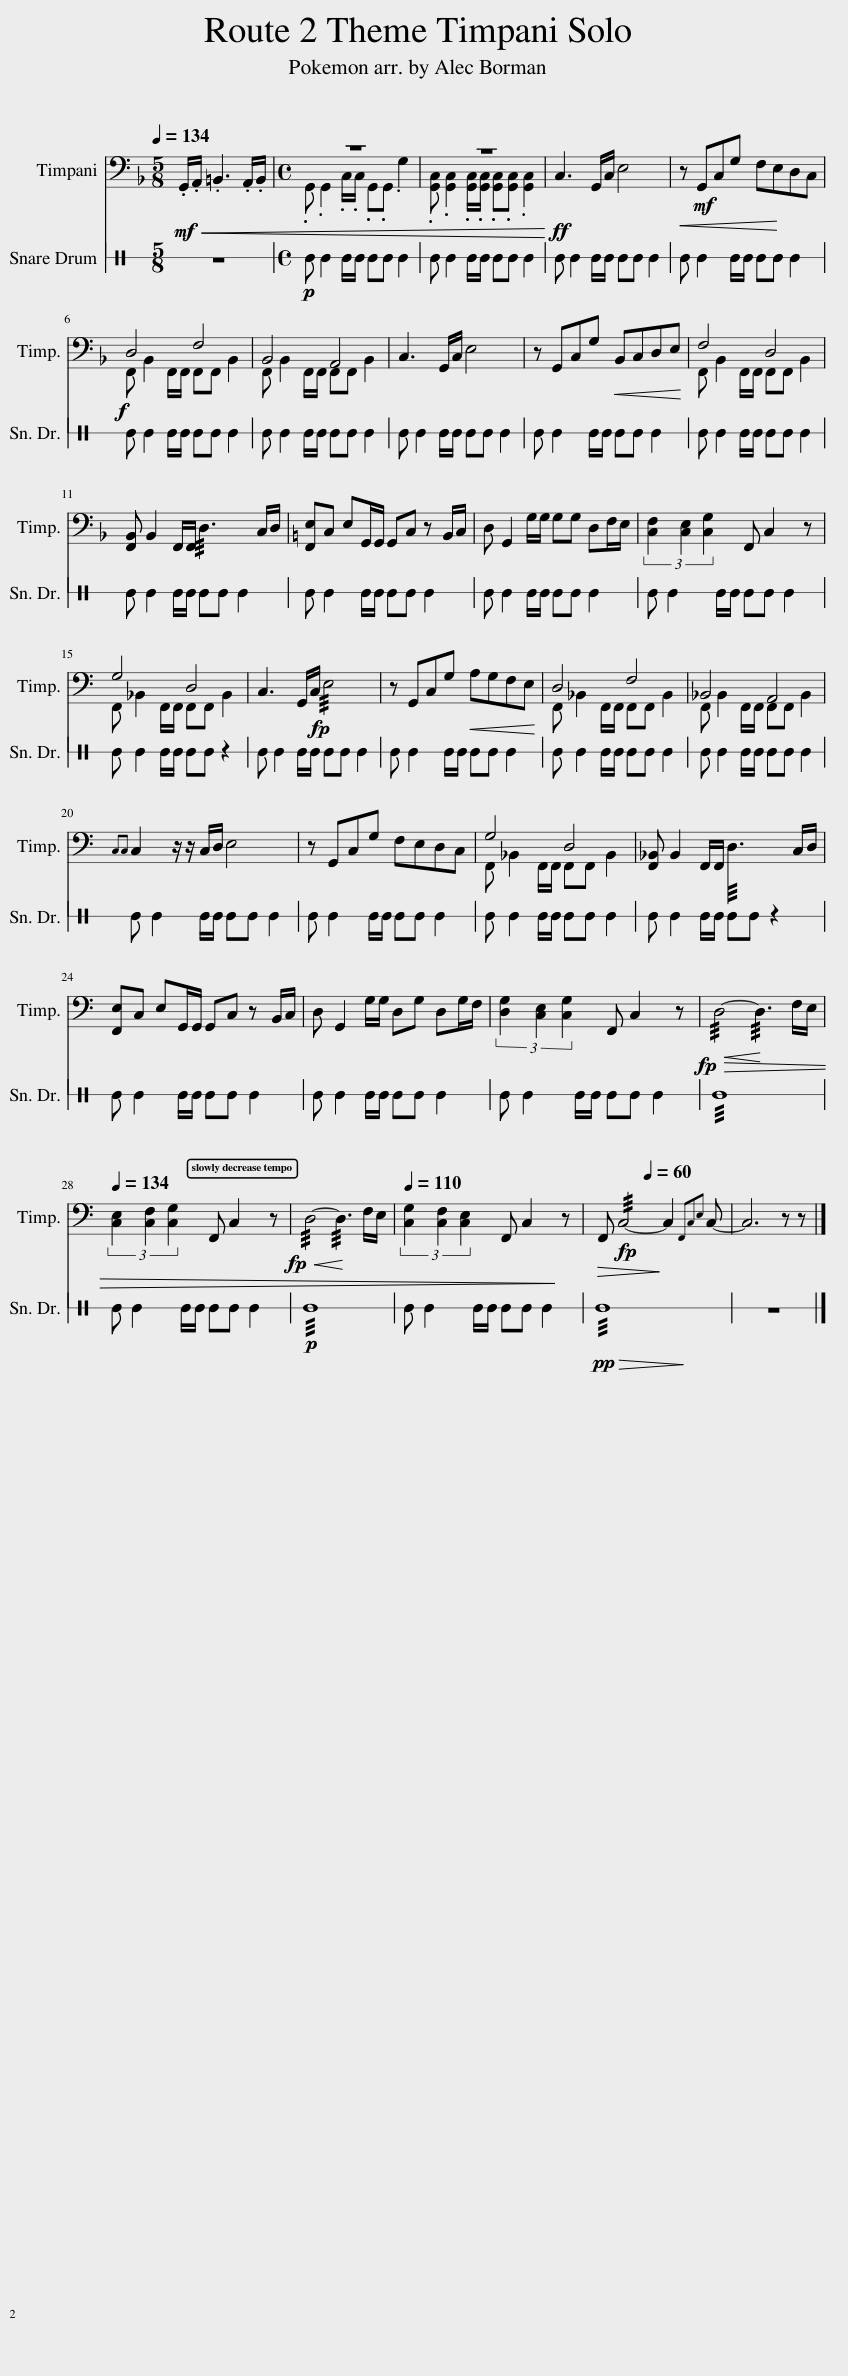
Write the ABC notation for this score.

X:1
%%score ( 1 2 ) 3
L:1/8
Q:1/4=134
M:5/8
I:linebreak $
K:F
V:1 bass
V:2 bass
V:3 perc stafflines=1
K:none
V:1
!mf!!<(! .G,,/.A,,/ .=B,,3 .A,,/.B,,/ |[M:4/4] z8 | z8!<)! |!ff! C,3 G,,/C,/ E,4 |!<(! z!mf! G,,C,G, F,E,D,C,!<)! |$ %5
!ff!!f! D,4 F,4 | B,,4 A,,4 | C,3 G,,/C,/ E,4 | z G,,C,G,!<(! B,,C,D,E,!<)! | F,4 D,4 |$ %10
 [F,,B,,] B,,2 F,,/F,,/ !///!D,3 C,/D,/ |[K:C] [F,,E,]C, E,G,,/G,,/ G,,C, z B,,/C,/ | D, G,,2 G,/G,/ G,G, D,F,/E,/ | (3[C,F,]2 [C,E,]2 [C,G,]2 F,, C,2 z |$ G,4 D,4 | %15
 C,3 G,,/C,/ !///!E,4 | z G,,C,G,!<(! A,G,F,E,!<)! | D,4 F,4 | _B,,4 A,,4 |${C,C,} C,2 z/ z/ C,/D,/ E,4 | %20
 z G,,C,G, F,E,D,C, | G,4 D,4 | [F,,_B,,] B,,2 F,,/F,,/ !///!D,3 C,/D,/ |$ [F,,E,]C, E,G,,/G,,/ G,,C, z B,,/C,/ | D, G,,2 G,/G,/ D,G, D,G,/F,/ | %25
 (3[D,G,]2 [C,E,]2 [C,G,]2 F,, C,2 z |!<(!!>(! !///!D,4-!<)! !///!D,3 F,/E,/ |$[Q:1/4=134] (3[C,E,]2 [C,F,]2 [C,G,]2 F,, C,2 z |!<(! !///!D,4-!<)! !///!D,3 F,/E,/ |[Q:1/4=110] (3[C,G,]2 [C,F,]2 [C,E,]2 F,, C,2!>)! z | %30
!>(! F,, !///!C,4- C,2[Q:1/4=60]{F,,C,E,} C,- | C,6!>)! z z |] %32
V:2
 x5 |[M:4/4] .G,, .G,,2 .C,/.C,/ .G,,.G,, .G,2 | .[G,,C,] .[G,,C,]2 .[G,,C,]/.[G,,C,]/ .[G,,C,].[G,,C,] .[G,,C,]2 | x8 | x8 |$ %5
 F,, B,,2 F,,/F,,/ F,,F,, B,,2 | F,, B,,2 F,,/F,,/ F,,F,, B,,2 | x8 | x8 | F,, B,,2 F,,/F,,/ F,,F,, B,,2 |$ %10
 x8 |[K:C] x8 | x8 | x8 |$ F,, _B,,2 F,,/F,,/ F,,F,, B,,2 | %15
 x8 | x8 | F,, _B,,2 F,,/F,,/ F,,F,, B,,2 | F,, _B,,2 F,,/F,,/ F,,F,, B,,2 |$ x8 | %20
 x8 | F,, _B,,2 F,,/F,,/ F,,F,, B,,2 | x8 |$ x8 | x8 | %25
 x8 | x8 |$ x8 | x8 | x8 | %30
 x8 | x8 |] %32
V:3
[K:C] z5 |[M:4/4]!p! E E2 E/E/ EE E2 | E E2 E/E/ EE E2 | E E2 E/E/ EE E2 | E E2 E/E/ EE E2 |$ %5
 E E2 E/E/ EE E2 | E E2 E/E/ EE E2 | E E2 E/E/ EE E2 | E E2 E/E/ EE E2 | E E2 E/E/ EE E2 |$ %10
 E E2 E/E/ EE E2 | E E2 E/E/ EE E2 | E E2 E/E/ EE E2 | E E2 E/E/ EE E2 |$ E E2 E/E/ EE z2 | %15
 E E2 E/E/ EE E2 | E E2 E/E/ EE E2 | E E2 E/E/ EE E2 | E E2 E/E/ EE E2 |$ E E2 E/E/ EE E2 | %20
 E E2 E/E/ EE E2 | E E2 E/E/ EE E2 | E E2 E/E/ EE z2 |$ E E2 E/E/ EE E2 | E E2 E/E/ EE E2 | %25
 E E2 E/E/ EE E2 | !///!E8 |$ E E2 E/E/ EE E2 |!p! !///!E8 | E E2 E/E/ EE E2 | %30
!pp!!>(! !///!E8!>)! | z8 |] %32
